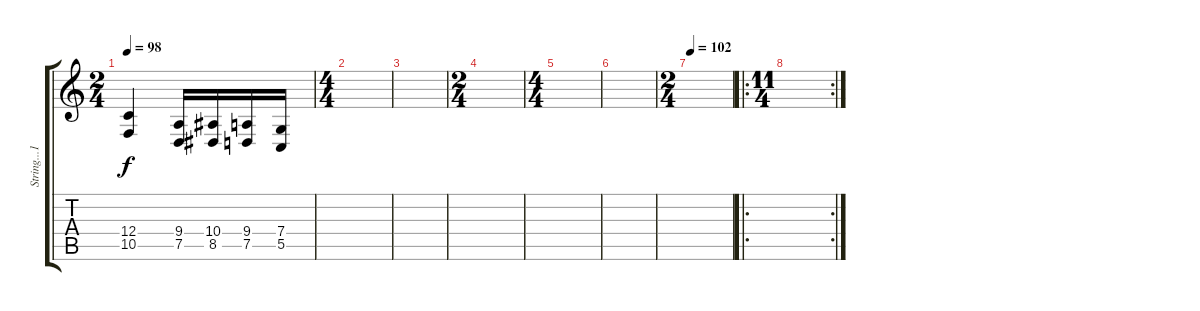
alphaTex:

\track ("String...1" "String...1") {instrument stringensemble1}
\staff {score tabs}
\tuning (D4 A3 F3 C3 G2 D2) {hide}
\ts (2 4)
\tempo 98
\clef g2
\ks c
(12.4 10.5).4{dy f} (9.4 7.5).16 (10.4 8.5).16 (9.4 7.5).16 (7.4 5.5).16 |
\ts (4 4)
|
|
\ts (2 4)
|
\ts (4 4)
|
|
\ts (2 4)
\tempo 102
|
\ro
\rc 2
\ts (11 4)
